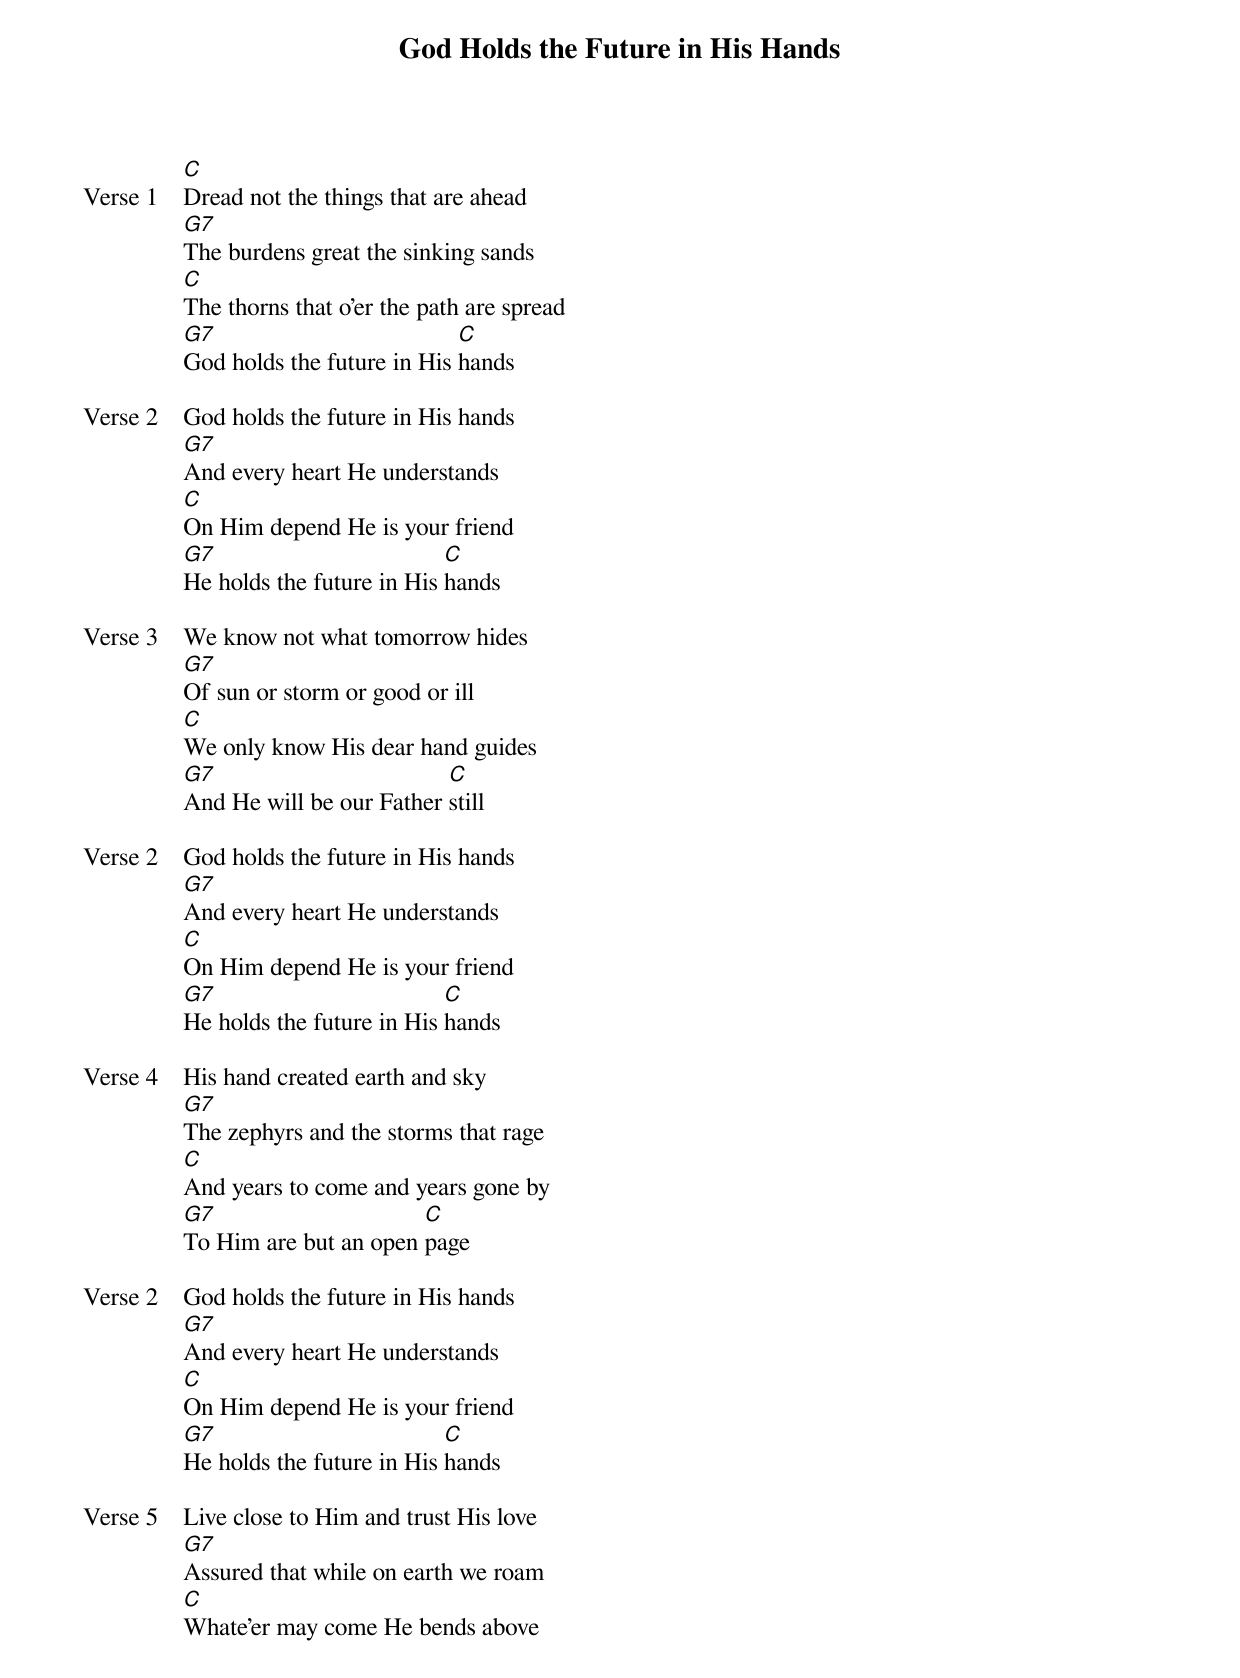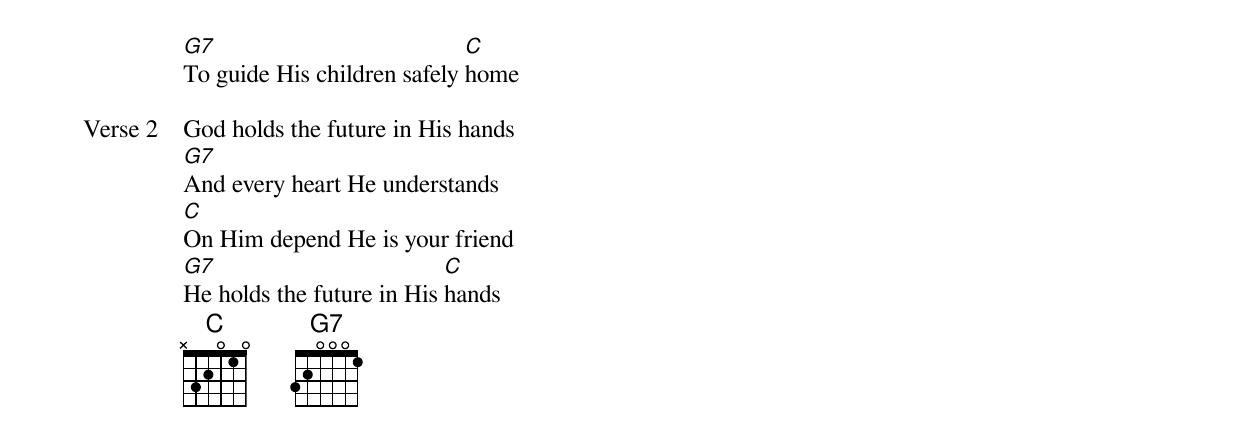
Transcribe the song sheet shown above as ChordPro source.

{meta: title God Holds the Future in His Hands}
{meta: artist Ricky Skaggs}
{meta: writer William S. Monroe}

{start_of_verse: Verse 1}
[C]Dread not the things that are ahead
[G7]The burdens great the sinking sands
[C]The thorns that o’er the path are spread
[G7]God holds the future in His [C]hands
{end_of_verse}

{start_of_verse: Verse 2}
God holds the future in His hands
[G7]And every heart He understands
[C]On Him depend He is your friend
[G7]He holds the future in His [C]hands
{end_of_verse}

{start_of_verse: Verse 3}
We know not what tomorrow hides
[G7]Of sun or storm or good or ill
[C]We only know His dear hand guides
[G7]And He will be our Father [C]still
{end_of_verse}

{start_of_verse: Verse 2}
God holds the future in His hands
[G7]And every heart He understands
[C]On Him depend He is your friend
[G7]He holds the future in His [C]hands
{end_of_verse}

{start_of_verse: Verse 4}
His hand created earth and sky
[G7]The zephyrs and the storms that rage
[C]And years to come and years gone by
[G7]To Him are but an open [C]page
{end_of_verse}

{start_of_verse: Verse 2}
God holds the future in His hands
[G7]And every heart He understands
[C]On Him depend He is your friend
[G7]He holds the future in His [C]hands
{end_of_verse}

{start_of_verse: Verse 5}
Live close to Him and trust His love
[G7]Assured that while on earth we roam
[C]Whate’er may come He bends above
[G7]To guide His children safely [C]home
{end_of_verse}

{start_of_verse: Verse 2}
God holds the future in His hands
[G7]And every heart He understands
[C]On Him depend He is your friend
[G7]He holds the future in His [C]hands
{end_of_verse}
